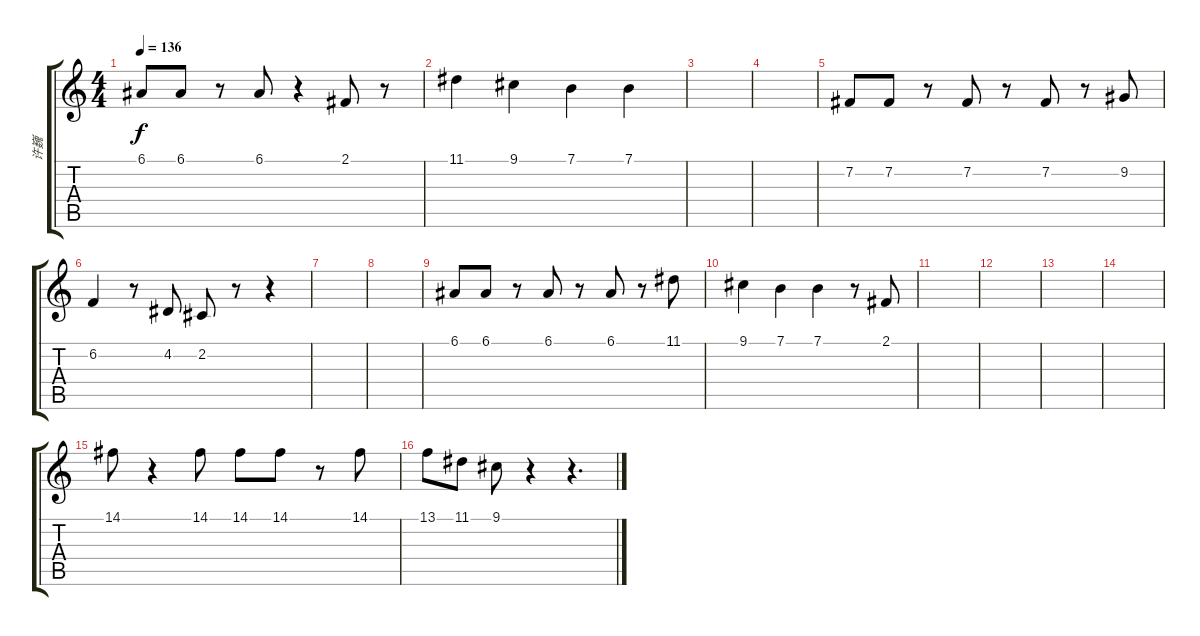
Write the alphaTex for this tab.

\track ("许巍" "许巍") {instrument sopranosax}
\staff {score tabs}
\tuning (E4 B3 G3 D3 A2 E2) {hide}
\ts (4 4)
\tempo 136
\clef g2
\ks c
6.1.8{dy f} 6.1.8 r.8 6.1.8 r.4 2.1.8 r.8 |
11.1.4 9.1.4 7.1.4 7.1.4 |
|
|
7.2.8 7.2.8 r.8 7.2.8 r.8 7.2.8 r.8 9.2.8 |
6.2.4 r.8 4.2.8 2.2.8 r.8 r.4 |
|
|
6.1.8 6.1.8 r.8 6.1.8 r.8 6.1.8 r.8 11.1.8 |
9.1.4 7.1.4 7.1.4 r.8 2.1.8 |
|
|
|
|
14.1.8 r.4 14.1.8 14.1.8 14.1.8 r.8 14.1.8 |
13.1.8 11.1.8 9.1.8 r.4 r.4{d}
